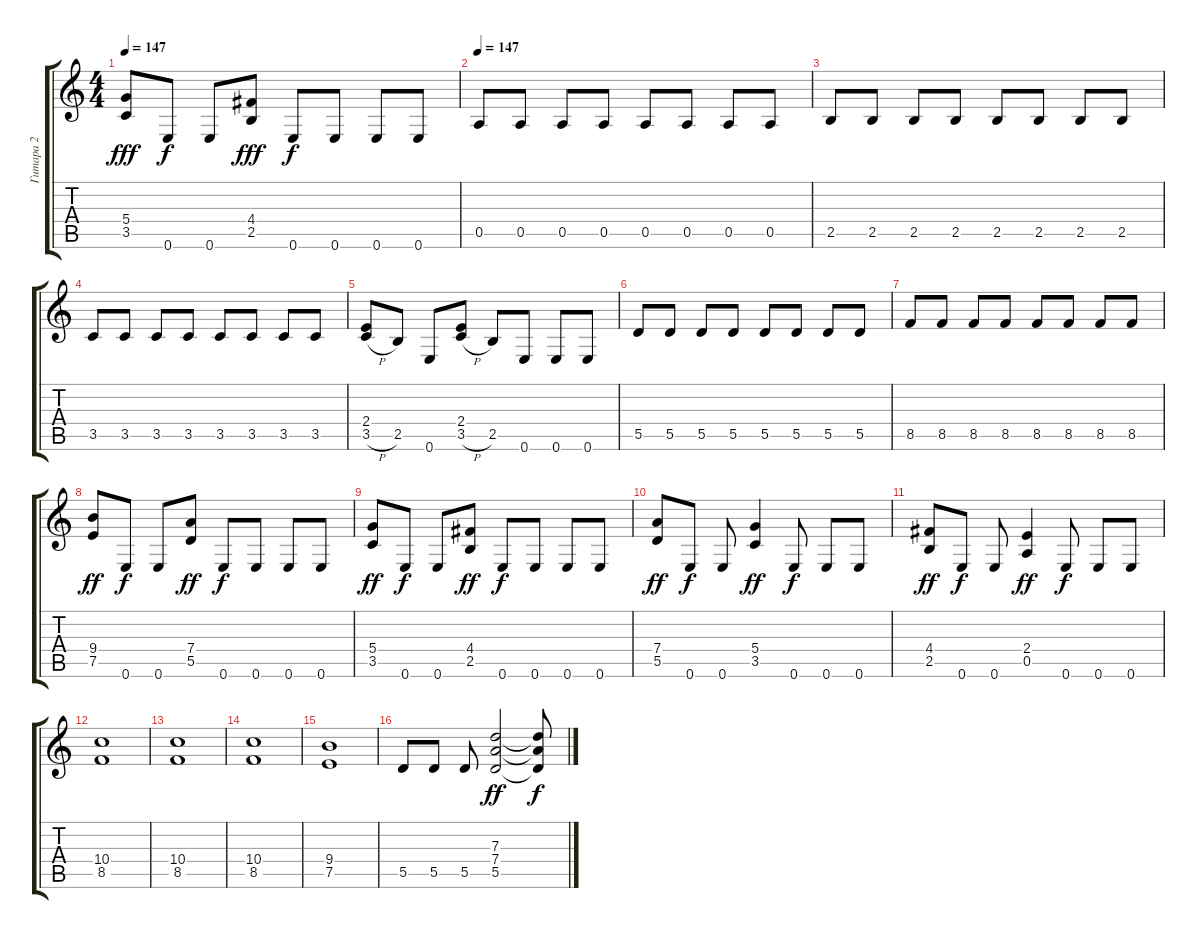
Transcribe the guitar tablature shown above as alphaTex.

\track ("Гитара 2" "Гитара 2") {instrument distortionguitar}
\staff {score tabs}
\tuning (E4 B3 G3 D3 A2 E2) {hide}
\ts (4 4)
\tempo 147
\clef g2
\ks c
(5.4 3.5).8{dy fff} 0.6.8{dy f} 0.6.8 (4.4 2.5).8{dy fff} 0.6.8{dy f} 0.6.8 0.6.8 0.6.8 |
\tempo 147
0.5.8 0.5.8 0.5.8 0.5.8 0.5.8 0.5.8 0.5.8 0.5.8 |
2.5.8 2.5.8 2.5.8 2.5.8 2.5.8 2.5.8 2.5.8 2.5.8 |
3.5.8 3.5.8 3.5.8 3.5.8 3.5.8 3.5.8 3.5.8 3.5.8 |
(2.4 3.5{h}).8 2.5.8 0.6.8 (2.4 3.5{h}).8 2.5.8 0.6.8 0.6.8 0.6.8 |
5.5.8 5.5.8 5.5.8 5.5.8 5.5.8 5.5.8 5.5.8 5.5.8 |
8.5.8 8.5.8 8.5.8 8.5.8 8.5.8 8.5.8 8.5.8 8.5.8 |
(9.4 7.5).8{dy ff} 0.6.8{dy f} 0.6.8 (7.4 5.5).8{dy ff} 0.6.8{dy f} 0.6.8 0.6.8 0.6.8 |
(5.4 3.5).8{dy ff} 0.6.8{dy f} 0.6.8 (4.4 2.5).8{dy ff} 0.6.8{dy f} 0.6.8 0.6.8 0.6.8 |
(7.4 5.5).8{dy ff} 0.6.8{dy f} 0.6.8 (5.4 3.5).4{dy ff} 0.6.8{dy f} 0.6.8 0.6.8 |
(4.4 2.5).8{dy ff} 0.6.8{dy f} 0.6.8 (2.4 0.5).4{dy ff} 0.6.8{dy f} 0.6.8 0.6.8 |
(10.4 8.5).1 |
(10.4 8.5).1 |
(10.4 8.5).1 |
(9.4 7.5).1 |
5.5.8 5.5.8 5.5.8 (7.3 7.4 5.5).2{dy ff} (7.3{t} 7.4{t} 5.5{t}).8{dy f}
